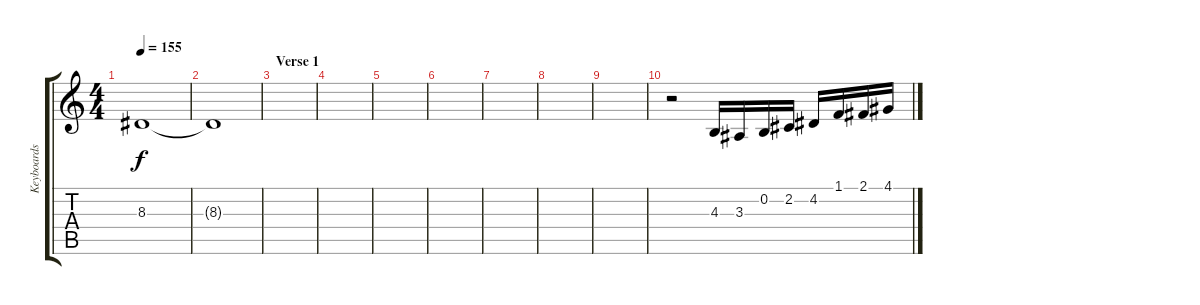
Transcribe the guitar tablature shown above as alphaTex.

\track ("Keyboards" "Keyboards") {instrument lead1square}
\staff {score tabs}
\tuning (E4 B3 G3 D3 A2 E2) {hide}
\ts (4 4)
\tempo 155
\clef g2
\ks c
8.3.1{dy f} |
8.3{t}.1 |
\section ("" "Verse 1")
|
|
|
|
|
|
|
r.2 4.3.16 3.3.16 0.2.16 2.2.16 4.2.16 1.1.16 2.1.16 4.1.16
